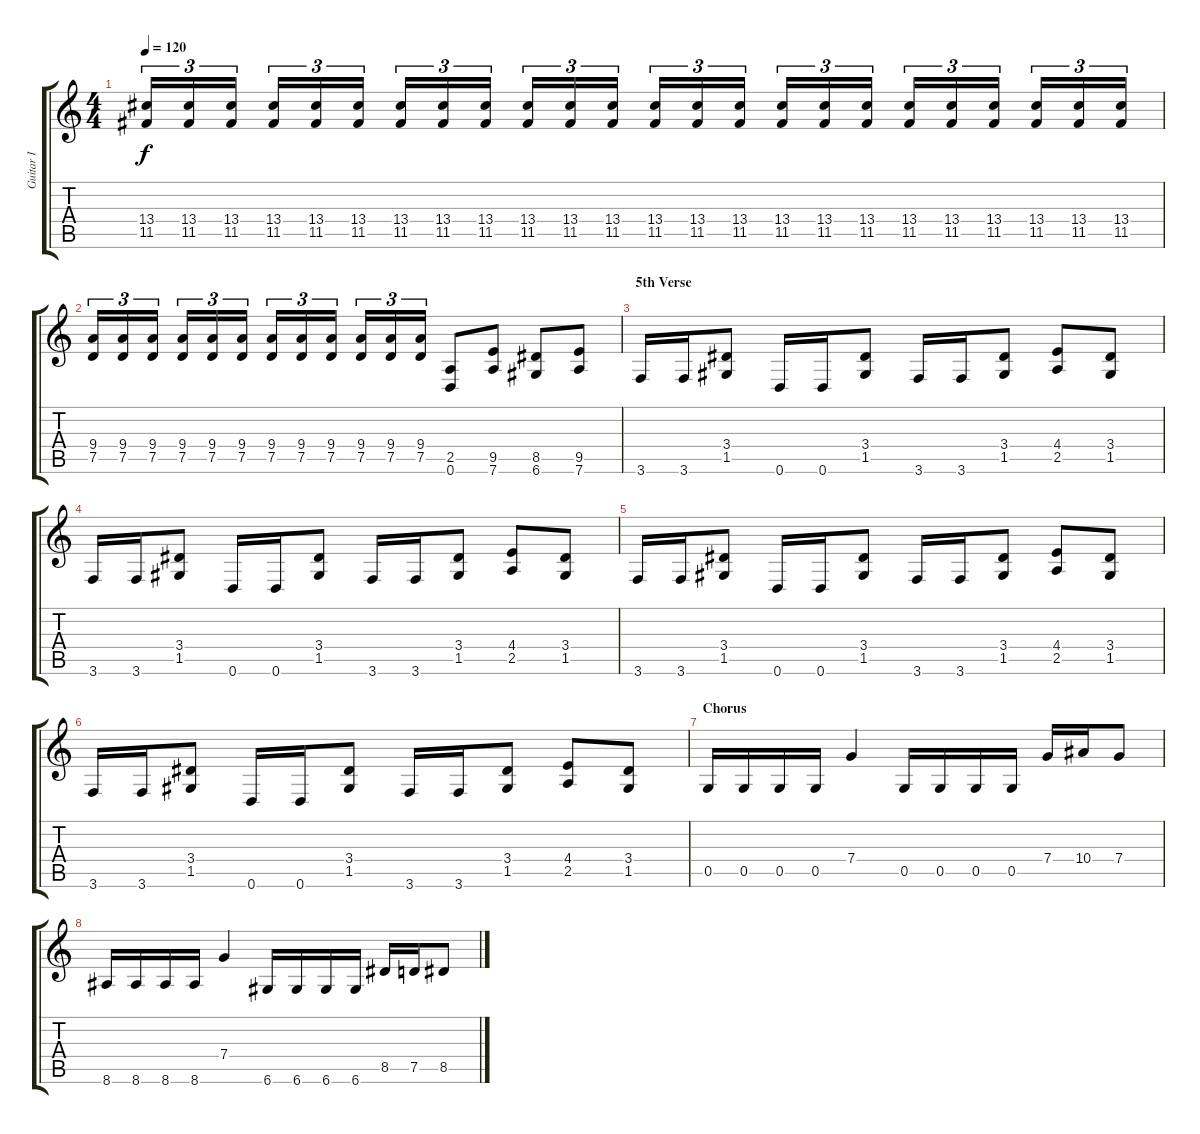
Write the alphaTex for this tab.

\track ("Guitar I" "Guitar I") {instrument distortionguitar}
\staff {score tabs}
\tuning (D4 A3 F3 C3 G2 D2) {hide}
\ts (4 4)
\tempo 120
\clef g2
\ks c
(13.4 11.5).16{tu (3 2) dy f} (13.4 11.5).16{tu (3 2)} (13.4 11.5).16{tu (3 2)} (13.4 11.5).16{tu (3 2)} (13.4 11.5).16{tu (3 2)} (13.4 11.5).16{tu (3 2)} (13.4 11.5).16{tu (3 2)} (13.4 11.5).16{tu (3 2)} (13.4 11.5).16{tu (3 2)} (13.4 11.5).16{tu (3 2)} (13.4 11.5).16{tu (3 2)} (13.4 11.5).16{tu (3 2)} (13.4 11.5).16{tu (3 2)} (13.4 11.5).16{tu (3 2)} (13.4 11.5).16{tu (3 2)} (13.4 11.5).16{tu (3 2)} (13.4 11.5).16{tu (3 2)} (13.4 11.5).16{tu (3 2)} (13.4 11.5).16{tu (3 2)} (13.4 11.5).16{tu (3 2)} (13.4 11.5).16{tu (3 2)} (13.4 11.5).16{tu (3 2)} (13.4 11.5).16{tu (3 2)} (13.4 11.5).16{tu (3 2)} |
(9.4 7.5).16{tu (3 2)} (9.4 7.5).16{tu (3 2)} (9.4 7.5).16{tu (3 2)} (9.4 7.5).16{tu (3 2)} (9.4 7.5).16{tu (3 2)} (9.4 7.5).16{tu (3 2)} (9.4 7.5).16{tu (3 2)} (9.4 7.5).16{tu (3 2)} (9.4 7.5).16{tu (3 2)} (9.4 7.5).16{tu (3 2)} (9.4 7.5).16{tu (3 2)} (9.4 7.5).16{tu (3 2)} (2.5 0.6).8 (9.5 7.6).8 (8.5 6.6).8 (9.5 7.6).8 |
\section ("" "5th Verse")
3.6.16 3.6.16 (3.4 1.5).8 0.6.16 0.6.16 (3.4 1.5).8 3.6.16 3.6.16 (3.4 1.5).8 (4.4 2.5).8 (3.4 1.5).8 |
3.6.16 3.6.16 (3.4 1.5).8 0.6.16 0.6.16 (3.4 1.5).8 3.6.16 3.6.16 (3.4 1.5).8 (4.4 2.5).8 (3.4 1.5).8 |
3.6.16 3.6.16 (3.4 1.5).8 0.6.16 0.6.16 (3.4 1.5).8 3.6.16 3.6.16 (3.4 1.5).8 (4.4 2.5).8 (3.4 1.5).8 |
3.6.16 3.6.16 (3.4 1.5).8 0.6.16 0.6.16 (3.4 1.5).8 3.6.16 3.6.16 (3.4 1.5).8 (4.4 2.5).8 (3.4 1.5).8 |
\section ("" "Chorus")
0.5.16 0.5.16 0.5.16 0.5.16 7.4.4 0.5.16 0.5.16 0.5.16 0.5.16 7.4.16 10.4.16 7.4.8 |
8.6.16 8.6.16 8.6.16 8.6.16 7.4.4 6.6.16 6.6.16 6.6.16 6.6.16 8.5.16 7.5.16 8.5.8
